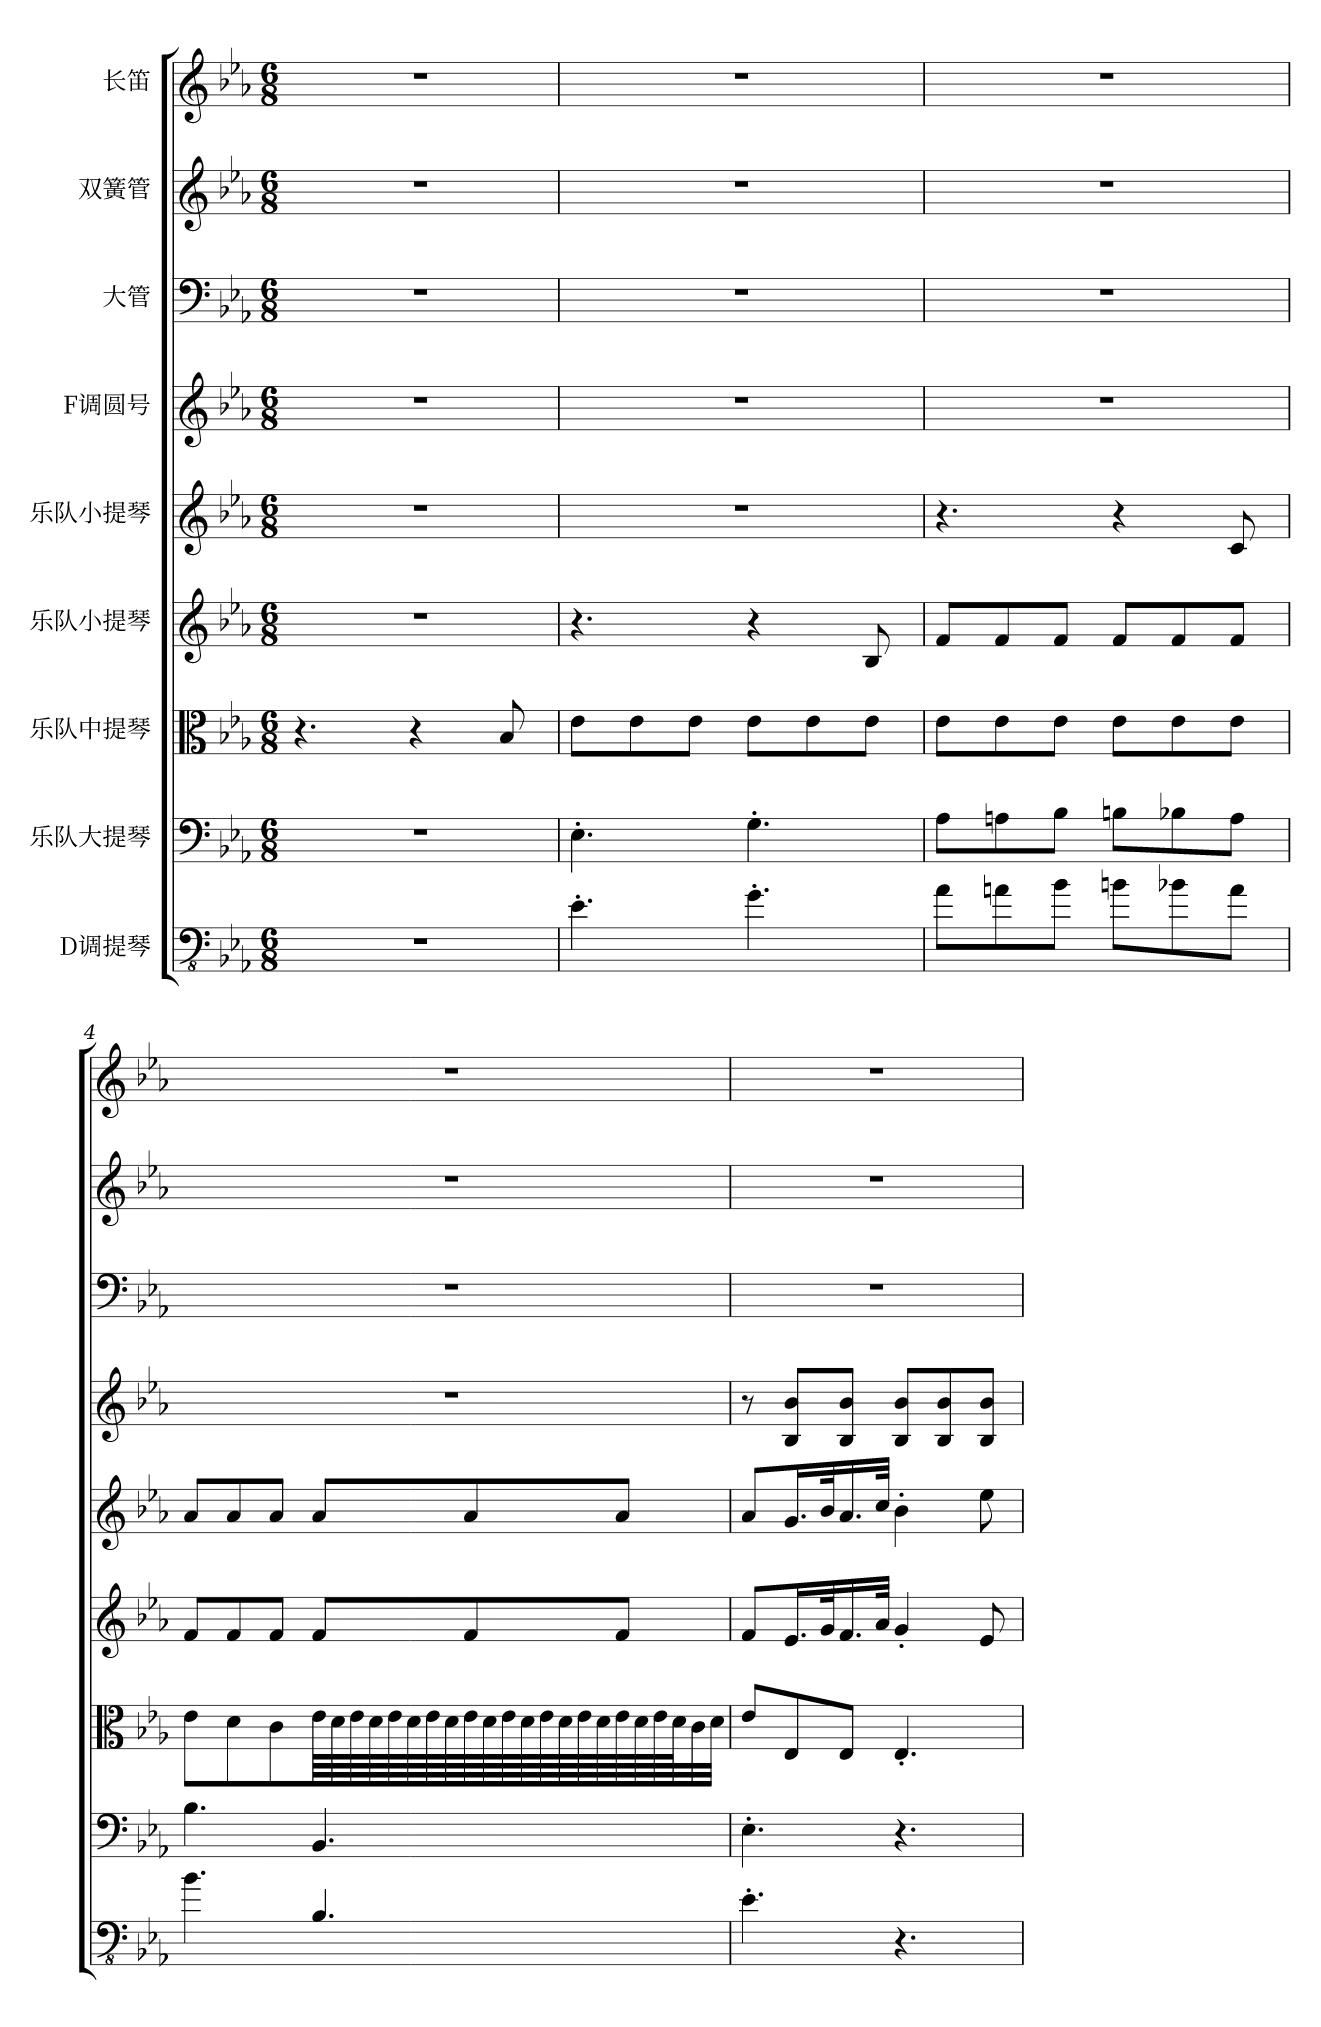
**kern	**kern	**kern	**kern	**kern	**kern	**kern	**kern	**kern
*part9	*part8	*part7	*part6	*part5	*part4	*part3	*part2	*part1
*staff9	*staff8	*staff7	*staff6	*staff5	*staff4	*staff3	*staff2	*staff1
*I"D调提琴	*I"乐队大提琴	*I"乐队中提琴	*I"乐队小提琴	*I"乐队小提琴	*I"F调圆号	*I"大管	*I"双簧管	*I"长笛
*clefFv4	*clefF4	*clefC3	*clefG2	*clefG2	*clefG2	*clefF4	*clefG2	*clefG2
*ITrd7c12	*	*	*	*	*ITrd4c7	*	*	*
*k[b-e-a-]	*k[b-e-a-]	*k[b-e-a-]	*k[b-e-a-]	*k[b-e-a-]	*k[b-e-a-d-]	*k[b-e-a-]	*k[b-e-a-]	*k[b-e-a-]
*M6/8	*M6/8	*M6/8	*M6/8	*M6/8	*M6/8	*M6/8	*M6/8	*M6/8
*MM47	*MM47	*MM47	*MM47	*MM47	*MM47	*MM47	*MM47	*MM47
=1	=1	=1	=1	=1	=1	=1	=1	=1
2.r	2.r	4.r	2.r	2.r	2.r	2.r	2.r	2.r
.	.	4r	.	.	.	.	.	.
.	.	8B-/	.	.	.	.	.	.
=2	=2	=2	=2	=2	=2	=2	=2	=2
4.EE-'\	4.E-'\	8e-\L	4.r	2.r	2.r	2.r	2.r	2.r
.	.	8e-\	.	.	.	.	.	.
.	.	8e-\J	.	.	.	.	.	.
4.GG'\	4.G'\	8e-\L	4r	.	.	.	.	.
.	.	8e-\	.	.	.	.	.	.
.	.	8e-\J	8B-/	.	.	.	.	.
=3	=3	=3	=3	=3	=3	=3	=3	=3
8AA-\L	8A-\L	8e-\L	8f/L	4.r	2.r	2.r	2.r	2.r
8AAn\	8An\	8e-\	8f/	.	.	.	.	.
8BB-\J	8B-\J	8e-\J	8f/J	.	.	.	.	.
8BBn\L	8Bn\L	8e-\L	8f/L	4r	.	.	.	.
8BB-X\	8B-X\	8e-\	8f/	.	.	.	.	.
8AA\J	8A\J	8e-\J	8f/J	8c/	.	.	.	.
!!LO:PB:g=z
=4	=4	=4	=4	=4	=4	=4	=4	=4
4.BB-\	4.B-\	8e-\L	8f/L	8a-/L	2.r	2.r	2.r	2.r
.	.	8d\	8f/	8a-/	.	.	.	.
.	.	8c\	8f/J	8a-/J	.	.	.	.
4.BBB-/	4.BB-/	64e-\LLL	8f/L	8a-/L	.	.	.	.
.	.	64d\	.	.	.	.	.	.
.	.	64e-\	.	.	.	.	.	.
.	.	64d\	.	.	.	.	.	.
.	.	64e-\	.	.	.	.	.	.
.	.	64d\	.	.	.	.	.	.
.	.	64e-\	.	.	.	.	.	.
.	.	64d\	.	.	.	.	.	.
.	.	64e-\	8f/	8a-/	.	.	.	.
.	.	64d\	.	.	.	.	.	.
.	.	64e-\	.	.	.	.	.	.
.	.	64d\	.	.	.	.	.	.
.	.	64e-\	.	.	.	.	.	.
.	.	64d\	.	.	.	.	.	.
.	.	64e-\	.	.	.	.	.	.
.	.	64d\	.	.	.	.	.	.
.	.	64e-\	8f/J	8a-/J	.	.	.	.
.	.	64d\	.	.	.	.	.	.
.	.	64e-\	.	.	.	.	.	.
.	.	64d\J	.	.	.	.	.	.
.	.	32c\	.	.	.	.	.	.
.	.	32d\JJJ	.	.	.	.	.	.
=5	=5	=5	=5	=5	=5	=5	=5	=5
4.EE-'\	4.E-'\	8e-/L	8f/L	8a-/L	8r	2.r	2.r	2.r
.	.	8E-/	16.e-/L	16.g/L	8E-/ 8e-/L	.	.	.
.	.	.	32g/K	32b-/K	.	.	.	.
.	.	8E-/J	16.f/	16.a-/	8E-/ 8e-/J	.	.	.
.	.	.	32a-/JJk	32cc/JJk	.	.	.	.
4.r	4.r	4.E-'/	4g'/	4b-'\	8E-/ 8e-/L	.	.	.
.	.	.	.	.	8E-/ 8e-/	.	.	.
.	.	.	8e-/	8ee-\	8E-/ 8e-/J	.	.	.
=	=	=	=	=	=	=	=	=
*-	*-	*-	*-	*-	*-	*-	*-	*-
